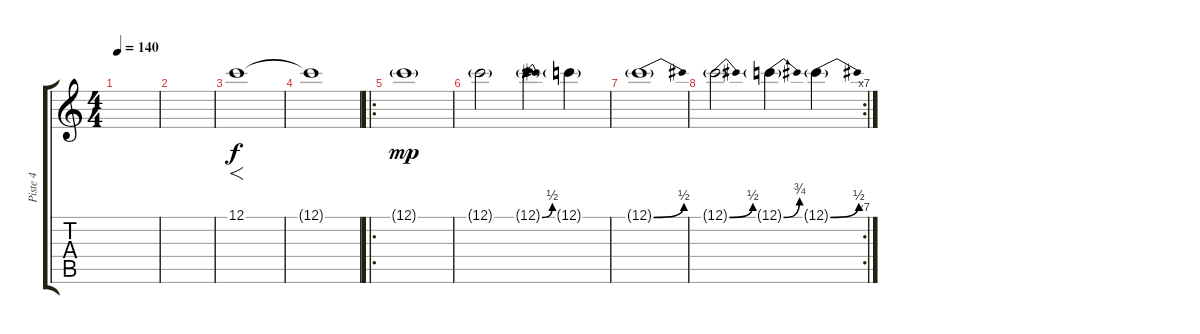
\track ("Piste 4" "Piste 4") {instrument distortionguitar}
\staff {score tabs}
\tuning (C4 G3 Eb3 Bb2 F2 C2) {hide}
\ts (4 4)
\tempo 140
\clef g2
\ks c
|
|
12.1.1{f} |
12.1{t}.1 |
\ro
12.1{g}.1{dy mp} |
12.1{g}.2 12.1{be (bend 0 0 60 2) g}.4 12.1{g}.4 |
12.1{be (bend 0 0 60 2) g}.1 |
\rc 7
12.1{be (bend 0 0 60 2) g}.2 12.1{be (bend 0 0 60 3) g}.4 12.1{be (bend 0 0 60 2) g}.4
